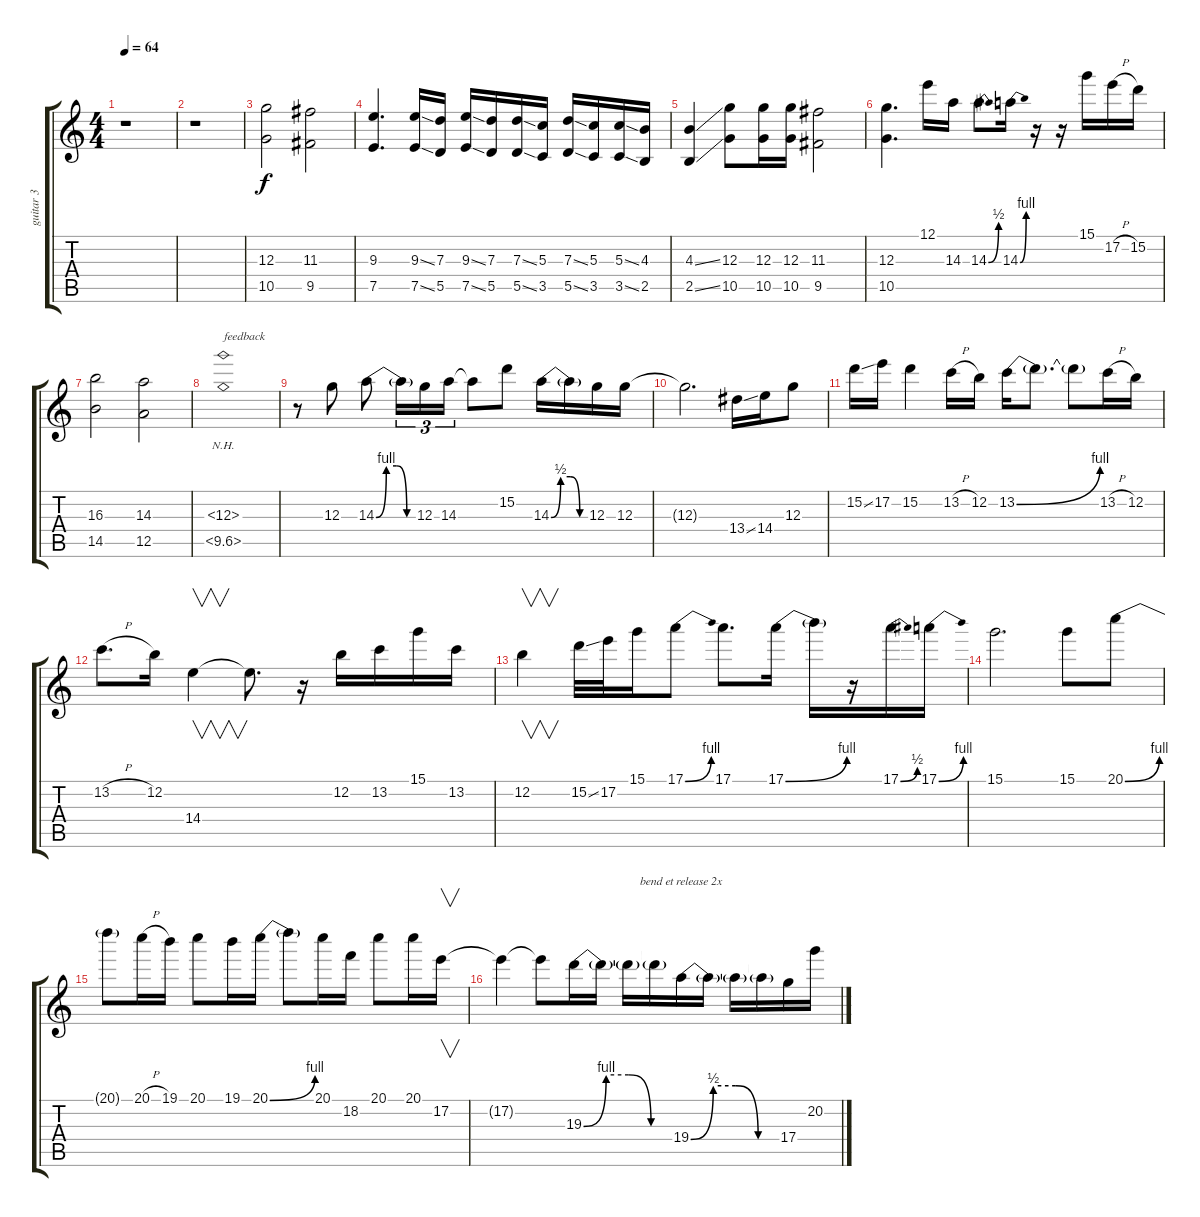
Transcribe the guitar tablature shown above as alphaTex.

\track ("guitar 3" "guitar 3") {instrument overdrivenguitar}
\staff {score tabs}
\tuning (E4 B3 G3 D3 A2 E2) {hide}
\ts (4 4)
\tempo 64
\clef g2
\ks c
r.1{dy f} |
r.1 |
(12.3 10.5).2 (11.3 9.5).2 |
(9.3 7.5).4{d} (9.3{ss} 7.5{ss}).16 (7.3 5.5).16 (9.3{ss} 7.5{ss}).16 (7.3 5.5).16 (7.3{ss} 5.5{ss}).16 (5.3 3.5).16 (7.3{ss} 5.5{ss}).16 (5.3 3.5).16 (5.3{ss} 3.5{ss}).16 (4.3 2.5).16 |
(4.3{ss} 2.5{ss}).4 (12.3 10.5).8 (12.3 10.5).16 (12.3 10.5).16 (11.3 9.5).2 |
(12.3 10.5).4{d} 12.1.16 14.3.16 14.3{be (bend 0 0 60 2)}.8 14.3{be (bend 0 0 60 4)}.16 r.16 r.16 15.1.16 17.2{h}.16 15.2.16 |
(16.3 14.5).2 (14.3 12.5).2 |
(12.3{nh} 10.5{nh}).1{txt "feedback"} |
r.8 12.3.8 14.3{be (custom 0 0 15 4 30 4 45 0 60 0)}.8 14.3{t}.16{tu (3 2)} 12.3.16{tu (3 2)} 14.3.16{tu (3 2)} 14.3{t}.8 15.2.8 14.3{be (custom 0 0 15 2 30 2 45 0 60 0)}.16 14.3{t}.16 12.3.16 12.3.16 |
12.3{t}.2{d} 13.4{ss}.16 14.4.16 12.3.8 |
15.2{ss}.16 17.2.16 15.2.4 13.2{h}.16 12.2.16 13.2{be (bend 0 0 60 4)}.16 13.2{t}.8{d} 13.2{t}.8 13.2{h}.16 12.2.16 |
13.2{h}.8{d} 12.2.16 14.4.4{v} 14.4{t}.8{d} r.16 12.2.16 13.2.16 15.1.16 13.2.16 |
12.2.4{v} 15.2{ss}.32 17.2.32 15.1.16 17.1{be (bend 0 0 60 4)}.8 17.1.8{d} 17.1{be (bend 0 0 60 4)}.16 17.1{t}.16 r.16 17.1{be (bend 0 0 60 2)}.16 17.1{be (bend 0 0 60 4)}.16 |
15.1.2{d} 15.1.8 20.1{be (bend 0 0 60 4)}.8 |
20.1{t}.8 20.1{h}.16 19.1.16 20.1.8 19.1.16 20.1{be (bend 0 0 60 4)}.16 20.1{t}.8 20.1.16 18.2.16 20.1.8 20.1.16 17.2.16{v} |
17.2{t}.4 17.2{t}.8 19.3{be (custom 0 0 15 4 30 4 45 0 60 0)}.16{txt "                      bend et release 2x"} 19.3{t}.16 19.3{t}.16 19.3{t}.16 19.4{be (custom 0 0 15 2 30 2 45 0 60 0)}.16 19.4{t}.16 19.4{t}.16 19.4{t}.16 17.4.16 20.2.16
